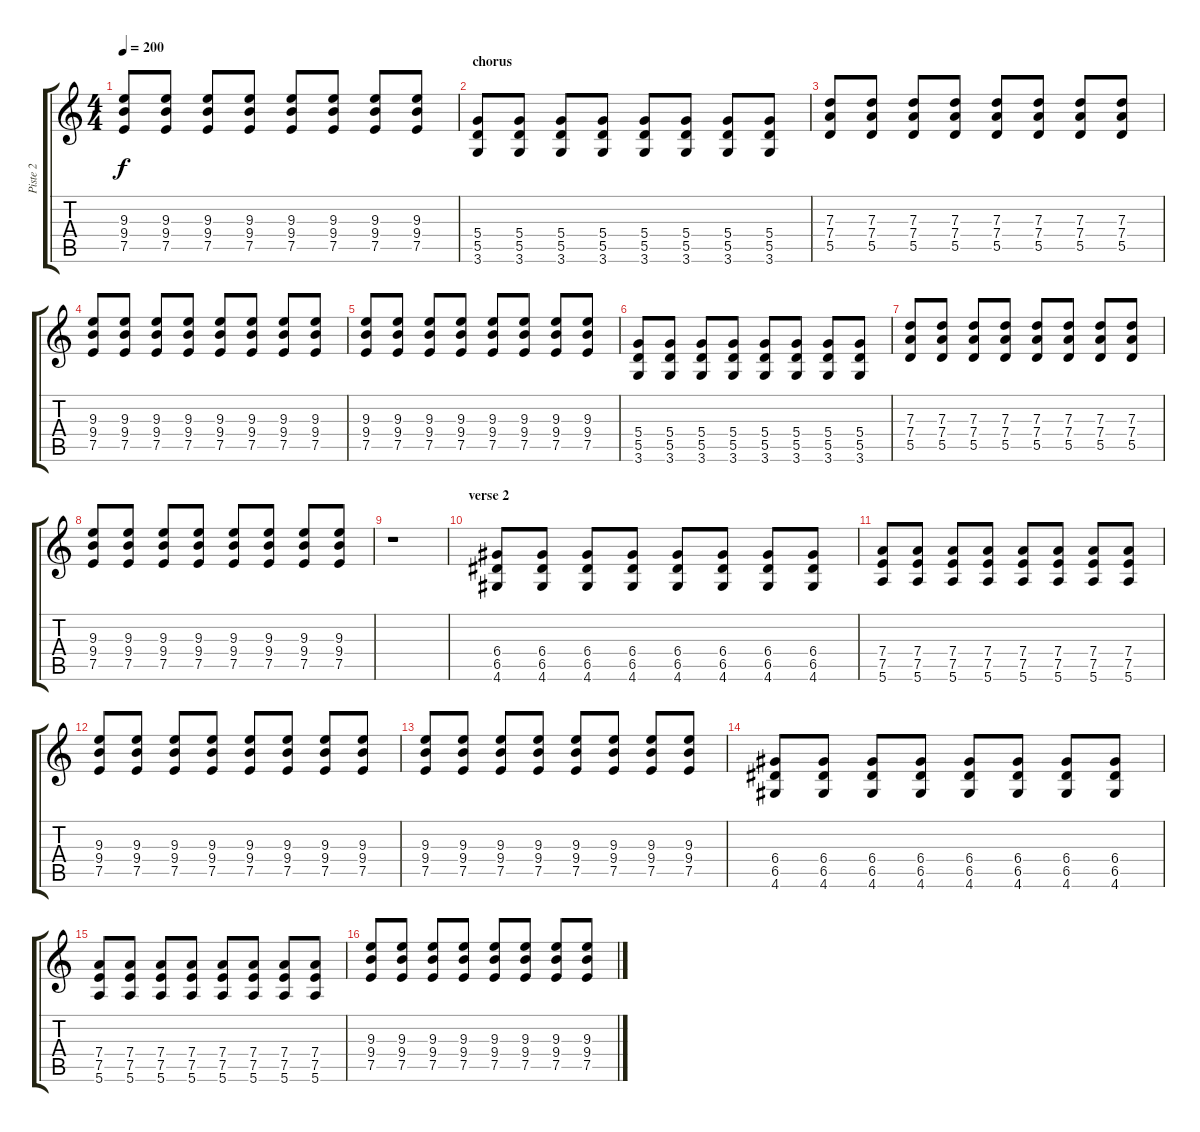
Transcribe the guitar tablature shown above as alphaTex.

\track ("Piste 2" "Piste 2") {instrument overdrivenguitar}
\staff {score tabs}
\tuning (E4 B3 G3 D3 A2 E2) {hide}
\ts (4 4)
\tempo 200
\clef g2
\ks c
(9.3 9.4 7.5).8{dy f} (9.3 9.4 7.5).8 (9.3 9.4 7.5).8 (9.3 9.4 7.5).8 (9.3 9.4 7.5).8 (9.3 9.4 7.5).8 (9.3 9.4 7.5).8 (9.3 9.4 7.5).8 |
\section ("" "chorus ")
(5.4 5.5 3.6).8 (5.4 5.5 3.6).8 (5.4 5.5 3.6).8 (5.4 5.5 3.6).8 (5.4 5.5 3.6).8 (5.4 5.5 3.6).8 (5.4 5.5 3.6).8 (5.4 5.5 3.6).8 |
(7.3 7.4 5.5).8 (7.3 7.4 5.5).8 (7.3 7.4 5.5).8 (7.3 7.4 5.5).8 (7.3 7.4 5.5).8 (7.3 7.4 5.5).8 (7.3 7.4 5.5).8 (7.3 7.4 5.5).8 |
(9.3 9.4 7.5).8 (9.3 9.4 7.5).8 (9.3 9.4 7.5).8 (9.3 9.4 7.5).8 (9.3 9.4 7.5).8 (9.3 9.4 7.5).8 (9.3 9.4 7.5).8 (9.3 9.4 7.5).8 |
(9.3 9.4 7.5).8 (9.3 9.4 7.5).8 (9.3 9.4 7.5).8 (9.3 9.4 7.5).8 (9.3 9.4 7.5).8 (9.3 9.4 7.5).8 (9.3 9.4 7.5).8 (9.3 9.4 7.5).8 |
(5.4 5.5 3.6).8 (5.4 5.5 3.6).8 (5.4 5.5 3.6).8 (5.4 5.5 3.6).8 (5.4 5.5 3.6).8 (5.4 5.5 3.6).8 (5.4 5.5 3.6).8 (5.4 5.5 3.6).8 |
(7.3 7.4 5.5).8 (7.3 7.4 5.5).8 (7.3 7.4 5.5).8 (7.3 7.4 5.5).8 (7.3 7.4 5.5).8 (7.3 7.4 5.5).8 (7.3 7.4 5.5).8 (7.3 7.4 5.5).8 |
(9.3 9.4 7.5).8 (9.3 9.4 7.5).8 (9.3 9.4 7.5).8 (9.3 9.4 7.5).8 (9.3 9.4 7.5).8 (9.3 9.4 7.5).8 (9.3 9.4 7.5).8 (9.3 9.4 7.5).8 |
r.1 |
\section ("" "verse 2")
(6.4 6.5 4.6).8 (6.4 6.5 4.6).8 (6.4 6.5 4.6).8 (6.4 6.5 4.6).8 (6.4 6.5 4.6).8 (6.4 6.5 4.6).8 (6.4 6.5 4.6).8 (6.4 6.5 4.6).8 |
(7.4 7.5 5.6).8 (7.4 7.5 5.6).8 (7.4 7.5 5.6).8 (7.4 7.5 5.6).8 (7.4 7.5 5.6).8 (7.4 7.5 5.6).8 (7.4 7.5 5.6).8 (7.4 7.5 5.6).8 |
(9.3 9.4 7.5).8 (9.3 9.4 7.5).8 (9.3 9.4 7.5).8 (9.3 9.4 7.5).8 (9.3 9.4 7.5).8 (9.3 9.4 7.5).8 (9.3 9.4 7.5).8 (9.3 9.4 7.5).8 |
(9.3 9.4 7.5).8 (9.3 9.4 7.5).8 (9.3 9.4 7.5).8 (9.3 9.4 7.5).8 (9.3 9.4 7.5).8 (9.3 9.4 7.5).8 (9.3 9.4 7.5).8 (9.3 9.4 7.5).8 |
(6.4 6.5 4.6).8 (6.4 6.5 4.6).8 (6.4 6.5 4.6).8 (6.4 6.5 4.6).8 (6.4 6.5 4.6).8 (6.4 6.5 4.6).8 (6.4 6.5 4.6).8 (6.4 6.5 4.6).8 |
(7.4 7.5 5.6).8 (7.4 7.5 5.6).8 (7.4 7.5 5.6).8 (7.4 7.5 5.6).8 (7.4 7.5 5.6).8 (7.4 7.5 5.6).8 (7.4 7.5 5.6).8 (7.4 7.5 5.6).8 |
(9.3 9.4 7.5).8 (9.3 9.4 7.5).8 (9.3 9.4 7.5).8 (9.3 9.4 7.5).8 (9.3 9.4 7.5).8 (9.3 9.4 7.5).8 (9.3 9.4 7.5).8 (9.3 9.4 7.5).8
